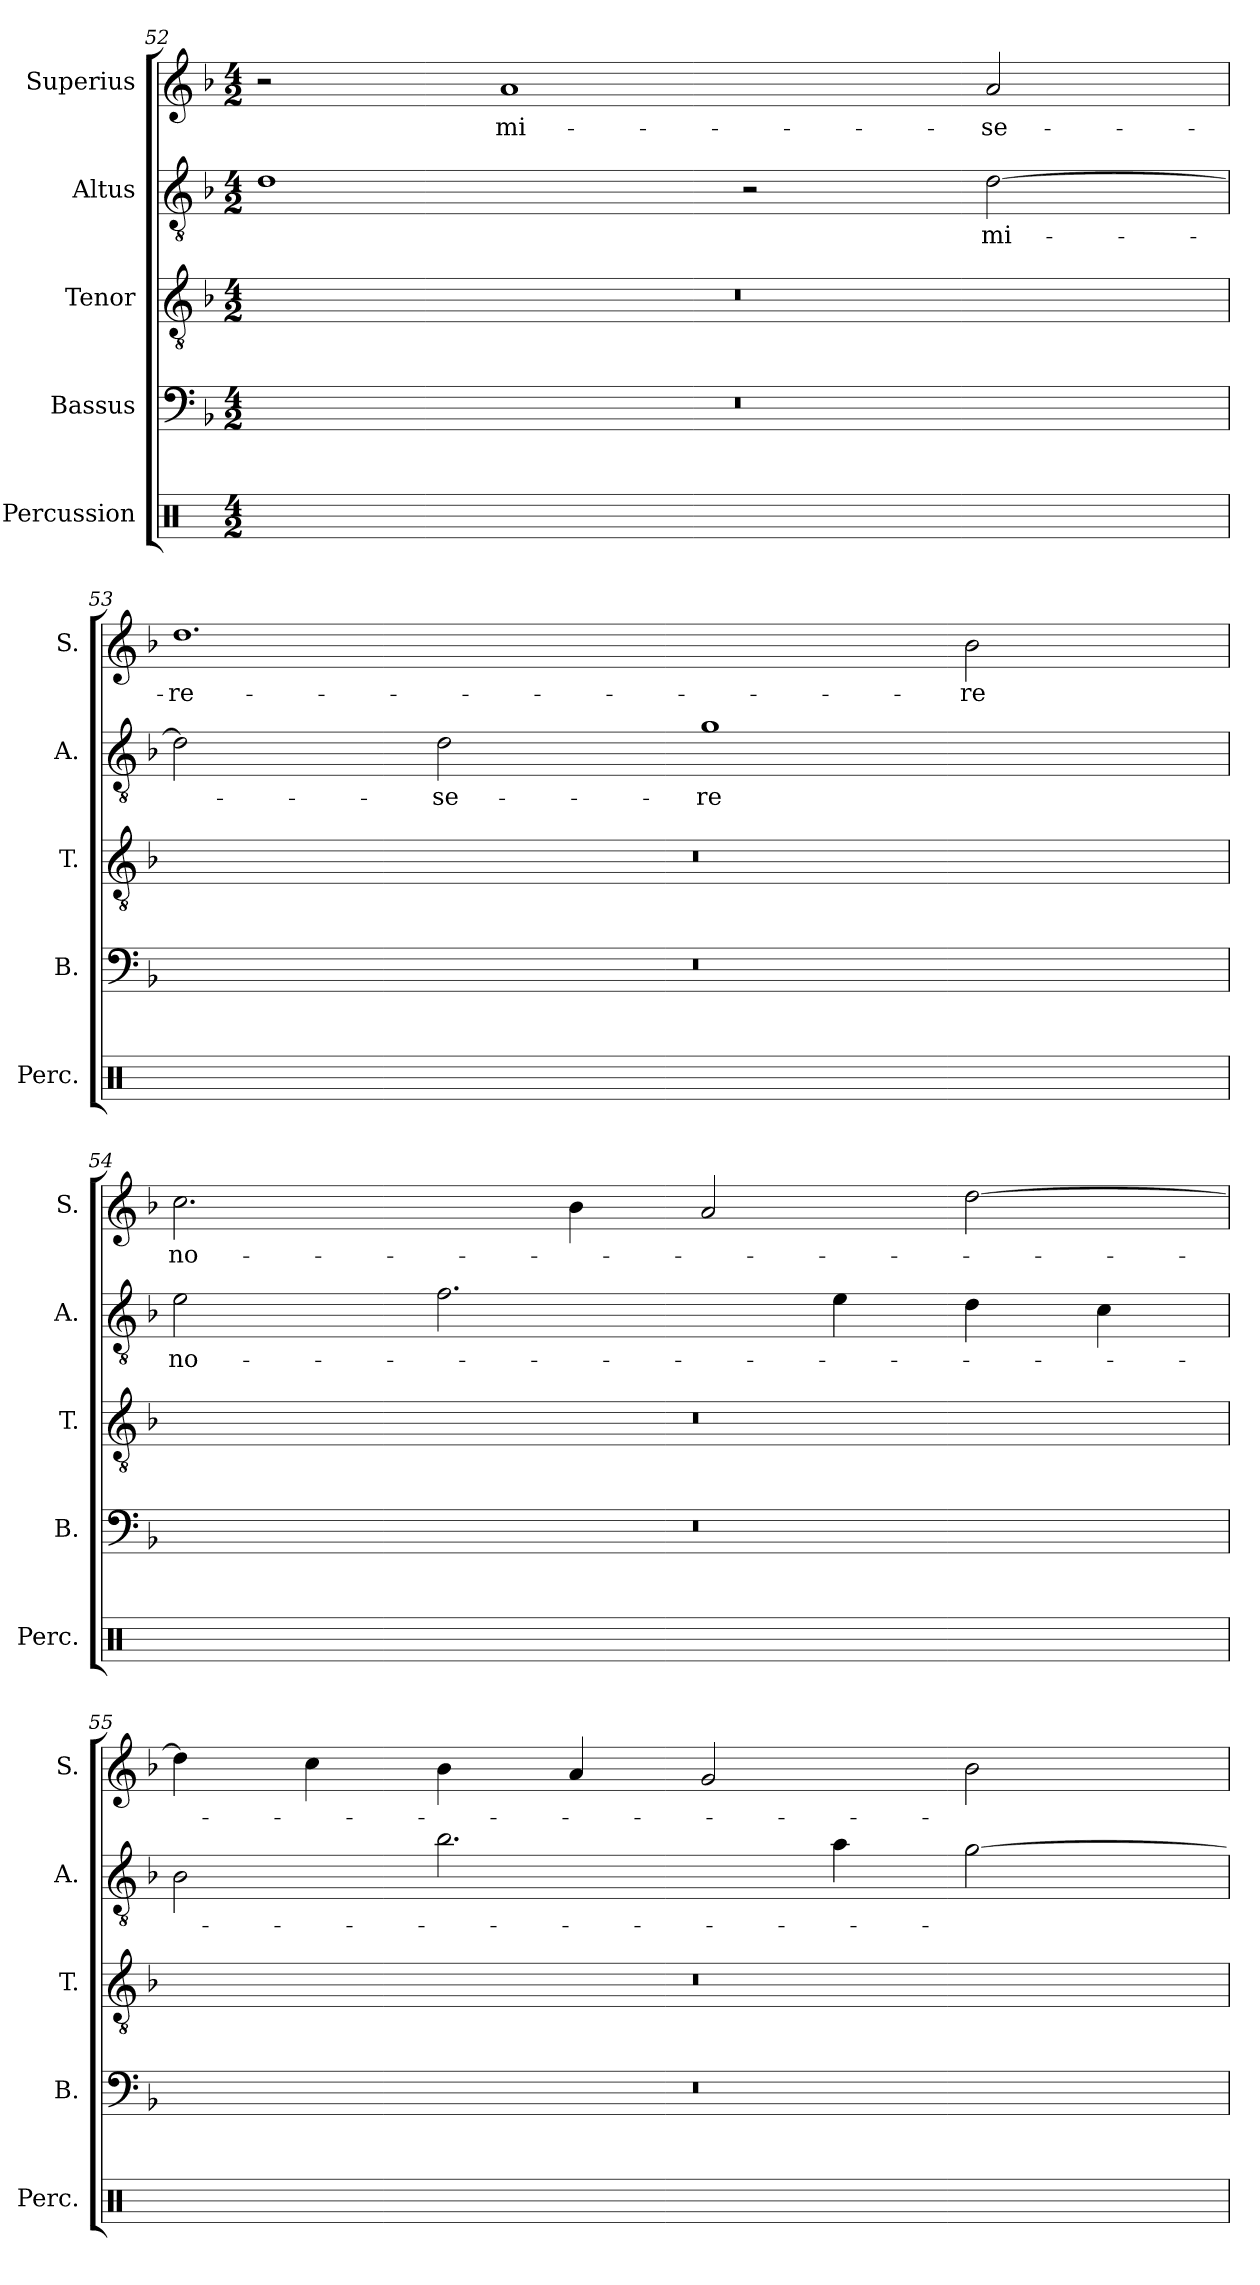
**kern	**kern	**kern	**kern	**text	**kern	**text
*part5	*part4	*part3	*part2	*part2	*part1	*part1
*staff5	*staff4	*staff3	*staff2	*staff2	*staff1	*staff1
*I"Percussion	*I"Bassus	*I"Tenor	*I"Altus	*	*I"Superius	*
*I'Perc.	*I'B.	*I'T.	*I'A.	*	*I'S.	*
*clefX	*clefF4	*clefGv2	*clefGv2	*	*clefG2	*
*	*	*ITrd7c12	*ITrd7c12	*	*	*
*k[]	*k[b-]	*k[b-]	*k[b-]	*	*k[b-]	*
*C:	*F:	*F:	*F:	*	*F:	*
*M4/2	*M4/2	*M4/2	*M4/2	*	*M4/2	*
=52	=52	=52	=52	=52	=52	=52
!	!LO:N:vis=1	!LO:N:vis=1	!	!	!	!
16Rei/LLyy	0r	0r	1Di	.	2r	.
16Rei/yy	.	.	.	.	.	.
16Rei/yy	.	.	.	.	.	.
16Rei/JJyy	.	.	.	.	.	.
16Rei/LLyy	.	.	.	.	.	.
16Rei/yy	.	.	.	.	.	.
16Rei/yy	.	.	.	.	.	.
16Rei/JJyy	.	.	.	.	.	.
!	!	!	!	!	!	!LO:LY:b:color=#000000
16Rei/LLyy	.	.	.	.	1ai	mi-
16Rei/yy	.	.	.	.	.	.
16Rei/yy	.	.	.	.	.	.
16Rei/JJyy	.	.	.	.	.	.
16Rei/LLyy	.	.	.	.	.	.
16Rei/yy	.	.	.	.	.	.
16Rei/yy	.	.	.	.	.	.
16Rei/JJyy	.	.	.	.	.	.
16Rei/LLyy	.	.	2r	.	.	.
16Rei/yy	.	.	.	.	.	.
16Rei/yy	.	.	.	.	.	.
16Rei/JJyy	.	.	.	.	.	.
16Rei/LLyy	.	.	.	.	.	.
16Rei/yy	.	.	.	.	.	.
16Rei/yy	.	.	.	.	.	.
16Rei/JJyy	.	.	.	.	.	.
!	!	!	!	!LO:LY:b:color=#000000	!	!
!	!	!	!	!	!	!LO:LY:b:color=#000000
16Rei/LLyy	.	.	[>2Di\	mi-	2ai/	-se-
16Rei/yy	.	.	.	.	.	.
16Rei/yy	.	.	.	.	.	.
16Rei/JJyy	.	.	.	.	.	.
16Rei/LLyy	.	.	.	.	.	.
16Rei/yy	.	.	.	.	.	.
16Rei/yy	.	.	.	.	.	.
16Rei/JJyy	.	.	.	.	.	.
=53	=53	=53	=53	=53	=53	=53
!	!LO:N:vis=1	!LO:N:vis=1	!	!	!	!
!	!	!	!	!	!	!LO:LY:b:color=#000000
16Rei/LLyy	0r	0r	2Di\]	.	1.ddi	-re-
16Rei/yy	.	.	.	.	.	.
16Rei/yy	.	.	.	.	.	.
16Rei/JJyy	.	.	.	.	.	.
16Rei/LLyy	.	.	.	.	.	.
16Rei/yy	.	.	.	.	.	.
16Rei/yy	.	.	.	.	.	.
16Rei/JJyy	.	.	.	.	.	.
!	!	!	!	!LO:LY:b:color=#000000	!	!
16Rei/LLyy	.	.	2Di\	-se-	.	.
16Rei/yy	.	.	.	.	.	.
16Rei/yy	.	.	.	.	.	.
16Rei/JJyy	.	.	.	.	.	.
16Rei/LLyy	.	.	.	.	.	.
16Rei/yy	.	.	.	.	.	.
16Rei/yy	.	.	.	.	.	.
16Rei/JJyy	.	.	.	.	.	.
!	!	!	!	!LO:LY:b:color=#000000	!	!
16Rei/LLyy	.	.	1Gi	-re	.	.
16Rei/yy	.	.	.	.	.	.
16Rei/yy	.	.	.	.	.	.
16Rei/JJyy	.	.	.	.	.	.
16Rei/LLyy	.	.	.	.	.	.
16Rei/yy	.	.	.	.	.	.
16Rei/yy	.	.	.	.	.	.
16Rei/JJyy	.	.	.	.	.	.
!	!	!	!	!	!	!LO:LY:b:color=#000000
16Rei/LLyy	.	.	.	.	2b-i\	-re
16Rei/yy	.	.	.	.	.	.
16Rei/yy	.	.	.	.	.	.
16Rei/JJyy	.	.	.	.	.	.
16Rei/LLyy	.	.	.	.	.	.
16Rei/yy	.	.	.	.	.	.
16Rei/yy	.	.	.	.	.	.
16Rei/JJyy	.	.	.	.	.	.
!!LO:PB:g=z
=54	=54	=54	=54	=54	=54	=54
!	!LO:N:vis=1	!LO:N:vis=1	!	!	!	!
!	!	!	!	!LO:LY:b:color=#000000	!	!
!	!	!	!	!	!	!LO:LY:b:color=#000000
16Rei/LLyy	0r	0r	2Ei\	no-	2.cci\	no-
16Rei/yy	.	.	.	.	.	.
16Rei/yy	.	.	.	.	.	.
16Rei/JJyy	.	.	.	.	.	.
16Rei/LLyy	.	.	.	.	.	.
16Rei/yy	.	.	.	.	.	.
16Rei/yy	.	.	.	.	.	.
16Rei/JJyy	.	.	.	.	.	.
16Rei/LLyy	.	.	2.Fi\	.	.	.
16Rei/yy	.	.	.	.	.	.
16Rei/yy	.	.	.	.	.	.
16Rei/JJyy	.	.	.	.	.	.
16Rei/LLyy	.	.	.	.	4b-i\	.
16Rei/yy	.	.	.	.	.	.
16Rei/yy	.	.	.	.	.	.
16Rei/JJyy	.	.	.	.	.	.
16Rei/LLyy	.	.	.	.	2ai/	.
16Rei/yy	.	.	.	.	.	.
16Rei/yy	.	.	.	.	.	.
16Rei/JJyy	.	.	.	.	.	.
16Rei/LLyy	.	.	4Ei\	.	.	.
16Rei/yy	.	.	.	.	.	.
16Rei/yy	.	.	.	.	.	.
16Rei/JJyy	.	.	.	.	.	.
16Rei/LLyy	.	.	4Di\	.	[>2ddi\	.
16Rei/yy	.	.	.	.	.	.
16Rei/yy	.	.	.	.	.	.
16Rei/JJyy	.	.	.	.	.	.
16Rei/LLyy	.	.	4Ci\	.	.	.
16Rei/yy	.	.	.	.	.	.
16Rei/yy	.	.	.	.	.	.
16Rei/JJyy	.	.	.	.	.	.
=55	=55	=55	=55	=55	=55	=55
!	!LO:N:vis=1	!LO:N:vis=1	!	!	!	!
16Rei/LLyy	0r	0r	2BB-i\	.	4ddi\]	.
16Rei/yy	.	.	.	.	.	.
16Rei/yy	.	.	.	.	.	.
16Rei/JJyy	.	.	.	.	.	.
16Rei/LLyy	.	.	.	.	4cci\	.
16Rei/yy	.	.	.	.	.	.
16Rei/yy	.	.	.	.	.	.
16Rei/JJyy	.	.	.	.	.	.
16Rei/LLyy	.	.	2.B-i\	.	4b-i\	.
16Rei/yy	.	.	.	.	.	.
16Rei/yy	.	.	.	.	.	.
16Rei/JJyy	.	.	.	.	.	.
16Rei/LLyy	.	.	.	.	4ai/	.
16Rei/yy	.	.	.	.	.	.
16Rei/yy	.	.	.	.	.	.
16Rei/JJyy	.	.	.	.	.	.
16Rei/LLyy	.	.	.	.	2gi/	.
16Rei/yy	.	.	.	.	.	.
16Rei/yy	.	.	.	.	.	.
16Rei/JJyy	.	.	.	.	.	.
16Rei/LLyy	.	.	4Ai\	.	.	.
16Rei/yy	.	.	.	.	.	.
16Rei/yy	.	.	.	.	.	.
16Rei/JJyy	.	.	.	.	.	.
16Rei/LLyy	.	.	[>2Gi\	.	2b-i\	.
16Rei/yy	.	.	.	.	.	.
16Rei/yy	.	.	.	.	.	.
16Rei/JJyy	.	.	.	.	.	.
16Rei/LLyy	.	.	.	.	.	.
16Rei/yy	.	.	.	.	.	.
16Rei/yy	.	.	.	.	.	.
16Rei/JJyy	.	.	.	.	.	.
=	=	=	=	=	=	=
*-	*-	*-	*-	*-	*-	*-
